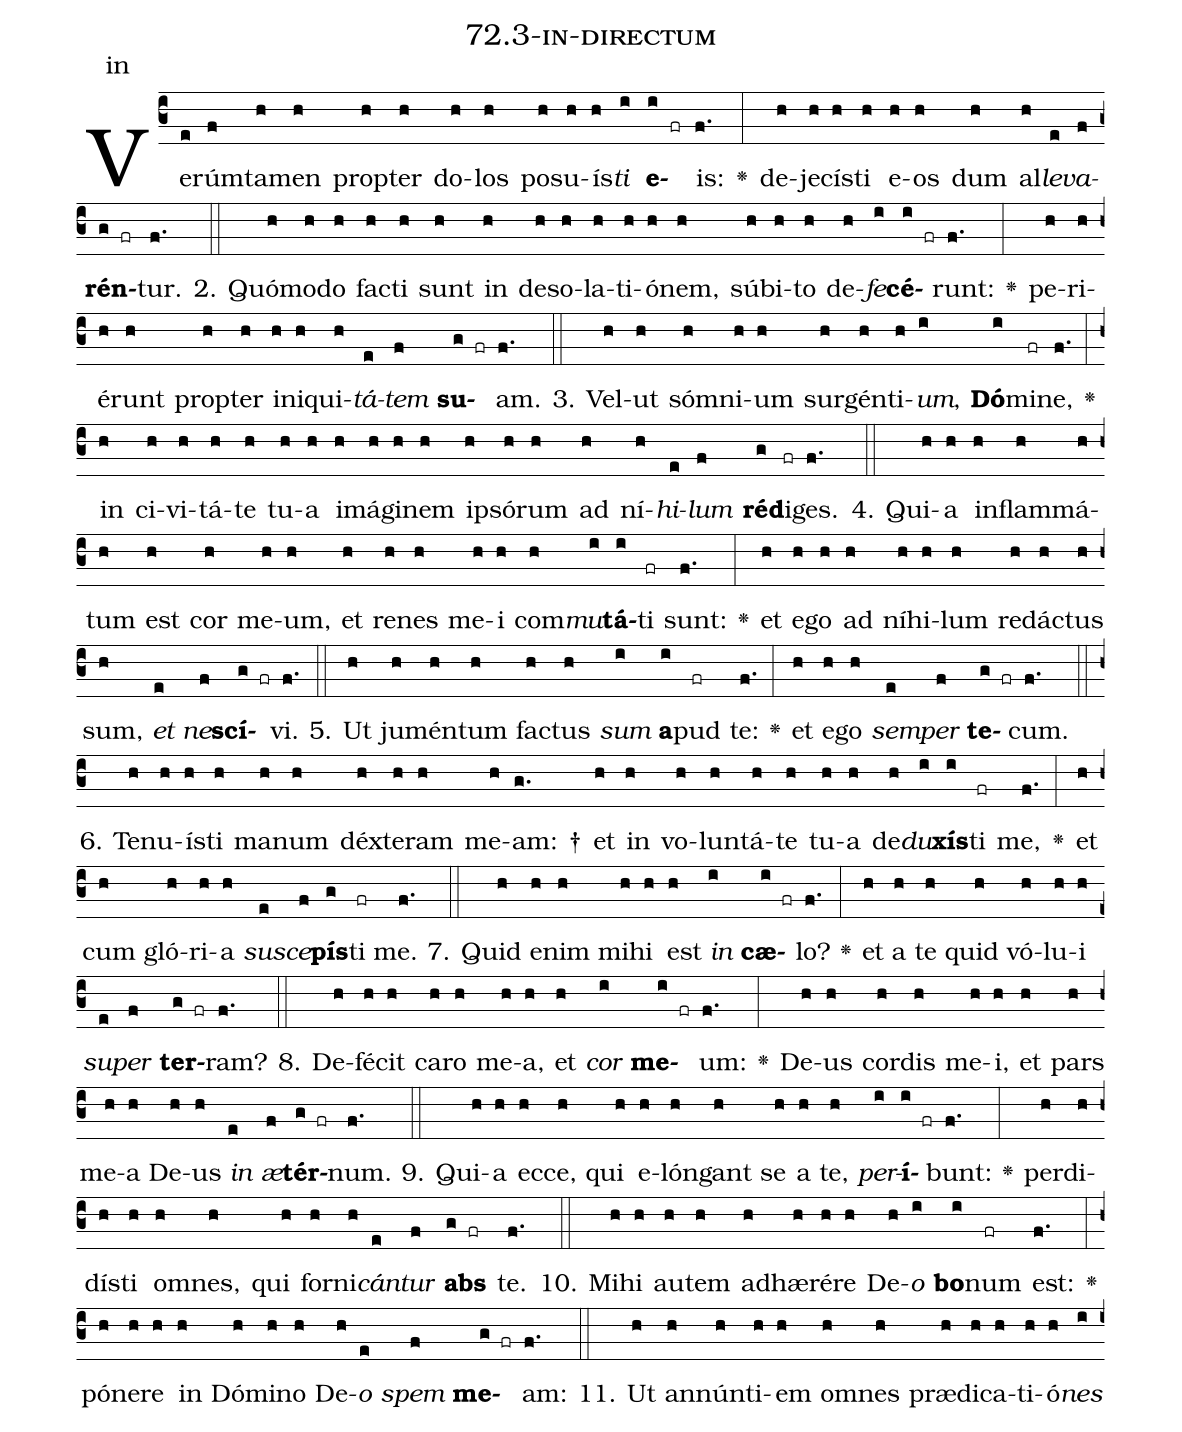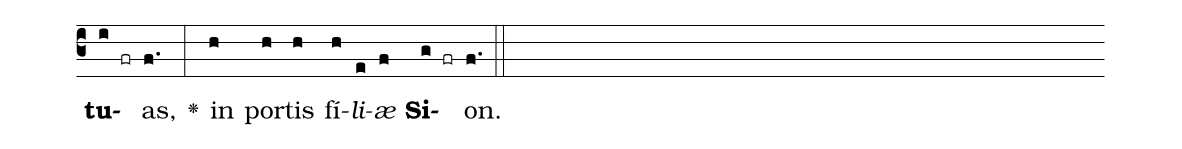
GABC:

name: 72.3-in-directum;
annotation: in;
%%
(c3)Ve(e)rúm(f)ta(h)men(h) prop(h)ter(h) do(h)los(h) po(h)su(h)ís(h)<i>ti</i>(i) <b>e</b>(i fr)is:(f.) <v>\greheightstar</v>(:) de(h)je(h)cís(h)ti(h) e(h)os(h) dum(h) al(h)<i>le</i>(e)<i>va</i>(f)<b>rén</b>(g fr)tur.(f.) (::)
2. Quó(h)mo(h)do(h) fac(h)ti(h) sunt(h) in(h) de(h)so(h)la(h)ti(h)ó(h)nem,(h) súb(h)i(h)to(h) de(h)<i>fe</i>(i)<b>cé</b>(i fr)runt:(f.) <v>\greheightstar</v>(:) pe(h)ri(h)é(h)runt(h) prop(h)ter(h) in(h)i(h)qui(h)<i>tá</i>(e)<i>tem</i>(f) <b>su</b>(g fr)am.(f.) (::)
3. Vel(h)ut(h) sóm(h)ni(h)um(h) sur(h)gén(h)ti(h)<i>um</i>,(i) <b>Dó</b>(i)mi(fr)ne,(f.) <v>\greheightstar</v>(:) in(h) ci(h)vi(h)tá(h)te(h) tu(h)a(h) i(h)má(h)gi(h)nem(h) ip(h)só(h)rum(h) ad(h) ní(h)<i>hi</i>(e)<i>lum</i>(f) <b>réd</b>(g)i(fr)ges.(f.) (::)
4. Qui(h)a(h) in(h)flam(h)má(h)tum(h) est(h) cor(h) me(h)um,(h) et(h) re(h)nes(h) me(h)i(h) com(h)<i>mu</i>(i)<b>tá</b>(i)ti(fr) sunt:(f.) <v>\greheightstar</v>(:) et(h) e(h)go(h) ad(h) ní(h)hi(h)lum(h) red(h)ác(h)tus(h) sum,(h) <i>et</i>(e) <i>ne</i>(f)<b>scí</b>(g fr)vi.(f.) (::)
5. Ut(h) ju(h)mén(h)tum(h) fac(h)tus(h) <i>sum</i>(i) <b>a</b>(i)pud(fr) te:(f.) <v>\greheightstar</v>(:) et(h) e(h)go(h) <i>sem</i>(e)<i>per</i>(f) <b>te</b>(g fr)cum.(f.) (::)
6. Te(h)nu(h)ís(h)ti(h) ma(h)num(h) déx(h)te(h)ram(h) me(h)am: †(g.) et(h) in(h) vo(h)lun(h)tá(h)te(h) tu(h)a(h) de(h)<i>du</i>(i)<b>xís</b>(i)ti(fr) me,(f.) <v>\greheightstar</v>(:) et(h) cum(h) gló(h)ri(h)a(h) <i>su</i>(e)<i>sce</i>(f)<b>pís</b>(g)ti(fr) me.(f.) (::)
7. Quid(h) e(h)nim(h) mi(h)hi(h) est(h) <i>in</i>(i) <b>cæ</b>(i fr)lo?(f.) <v>\greheightstar</v>(:) et(h) a(h) te(h) quid(h) vó(h)lu(h)i(h) <i>su</i>(e)<i>per</i>(f) <b>ter</b>(g fr)ram?(f.) (::)
8. De(h)fé(h)cit(h) ca(h)ro(h) me(h)a,(h) et(h) <i>cor</i>(i) <b>me</b>(i fr)um:(f.) <v>\greheightstar</v>(:) De(h)us(h) cor(h)dis(h) me(h)i,(h) et(h) pars(h) me(h)a(h) De(h)us(h) <i>in</i>(e) <i>æ</i>(f)<b>tér</b>(g fr)num.(f.) (::)
9. Qui(h)a(h) ec(h)ce,(h) qui(h) e(h)lón(h)gant(h) se(h) a(h) te,(h) <i>per</i>(i)<b>í</b>(i fr)bunt:(f.) <v>\greheightstar</v>(:) per(h)di(h)dís(h)ti(h) om(h)nes,(h) qui(h) for(h)ni(h)<i>cán</i>(e)<i>tur</i>(f) <b>abs</b>(g fr) te.(f.) (::)
10. Mi(h)hi(h) au(h)tem(h) ad(h)hæ(h)ré(h)re(h) De(h)<i>o</i>(i) <b>bo</b>(i)num(fr) est:(f.) <v>\greheightstar</v>(:) pó(h)ne(h)re(h) in(h) Dó(h)mi(h)no(h) De(h)<i>o</i>(e) <i>spem</i>(f) <b>me</b>(g fr)am:(f.) (::)
11. Ut(h) an(h)nún(h)ti(h)em(h) om(h)nes(h) præ(h)di(h)ca(h)ti(h)ó(h)<i>nes</i>(i) <b>tu</b>(i fr)as,(f.) <v>\greheightstar</v>(:) in(h) por(h)tis(h) fí(h)<i>li</i>(e)<i>æ</i>(f) <b>Si</b>(g fr)on.(f.) (::)
